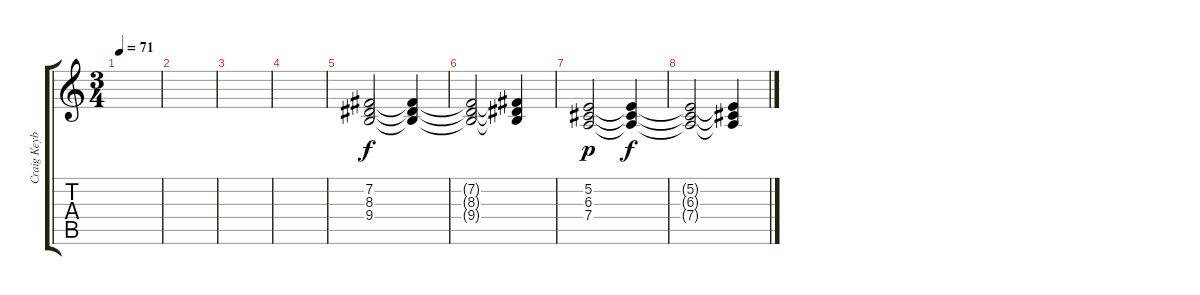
\track ("Craig Keyboard" "Craig Keyb") {instrument accordion}
\staff {score tabs}
\tuning (E4 B3 G3 D3 A2 E2) {hide}
\ts (3 4)
\tempo 71
\clef g2
\ks c
|
|
|
|
(7.2 8.3 9.4).2{volume 7 instrument accordion} (7.2{t} 8.3{t} 9.4{t}).4{dy f} |
(7.2{t} 8.3{t} 9.4{t}).2 (7.2{t} 8.3{t} 9.4{t}).4 |
(5.2 6.3 7.4).2{dy p volume 7 instrument accordion} (5.2{t} 6.3{t} 7.4{t}).4{dy f} |
(5.2{t} 6.3{t} 7.4{t}).2 (5.2{t} 6.3{t} 7.4{t}).4
